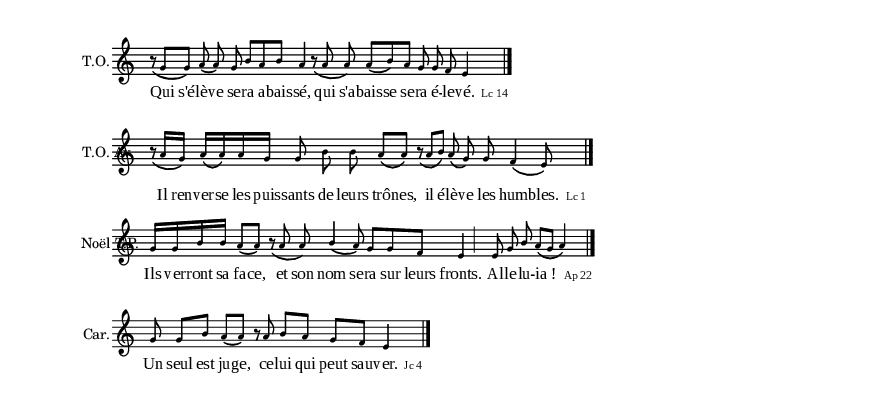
\version "2.10.0"
\include "definitions.ly"

%\markup { psaume 74}


\relative a' { 
	\new Staff {
		\cadenzaOn
		\set Staff.instrumentName = \markup{ \center-align { T.O. } }
		\times 2/3 { r8_\( g[ g\)] }
		\times 2/3 { a\( a\) g }
		\times 2/3 { b[ a b] }
		a4
		
		\times 2/3 { r8_\( a a\) }
		\times 2/3 { a[\( b\) a] }
		\times 2/3 { g g f }
		e4
		\endBar
	}

	\addlyrics {
		Qui s'é -- lè -- ve se -- ra a -- bais -- sé, qui s'a -- bais -- se se -- ra é -- le -- vé.
		\markup { \citation #"Lc 14" } 
	}
}

\relative a' { 
	\new Staff {
		\cadenzaOn
		\set Staff.instrumentName = \markup{ \center-align { T.O. Av. } }
		r8_\( a16[ g\)]
		a[\( a\) a g]
		\times 2/3 { g8 b b }
		a[\( a\)] \pespace
		
		\times 2/3 { r8_\( a[ b\)] }
		\times 2/3 { a\( g\) g }
		f4\( e8\)
		\endBar
	}

	\addlyrics {
		Il ren -- ver -- se les puis -- sants de leurs trô -- nes, il é -- lè -- ve les hum -- bles.
		\markup { \citation #"Lc 1" } 
	}
}

\relative a' { 
	\new Staff {
		\cadenzaOn
		\set Staff.instrumentName = \markup{ \center-align { Noël T.P. } }
		g16[ g b b]
		a8[\( a\)] \pespace
		
		\times 2/3 { r_\( a a\) }
		\stemUp
		\times 2/3 { b4\( a8\) }
		\times 2/3 { g[ g f] }
		e4
		\cesure \pespace
		\times 2/3 { e8 g b }
		a[\( g]
		a4\)
		\endBar
	}

	\addlyrics {
		Ils ver -- ront sa fa -- ce, et son nom se -- ra sur leurs fronts. "Al" -- le -- lu -- "ia !" _ _
		\markup { \citation #"Ap 22" } 
	}
}

\relative a' { 
	\new Staff {
		\cadenzaOn
		\set Staff.instrumentName = \markup{ \center-align { Car. } }
		g8
		g[ b]
		a[\( a\)]
		\pespace
		r a
		b[ a]
		g[ f]
		e4
		\endBar
	}

	\addlyrics {
		Un seul est ju -- ge, ce -- lui qui peut sau -- ver.
		\markup { \citation #"Jc 4" } 
	}
}

